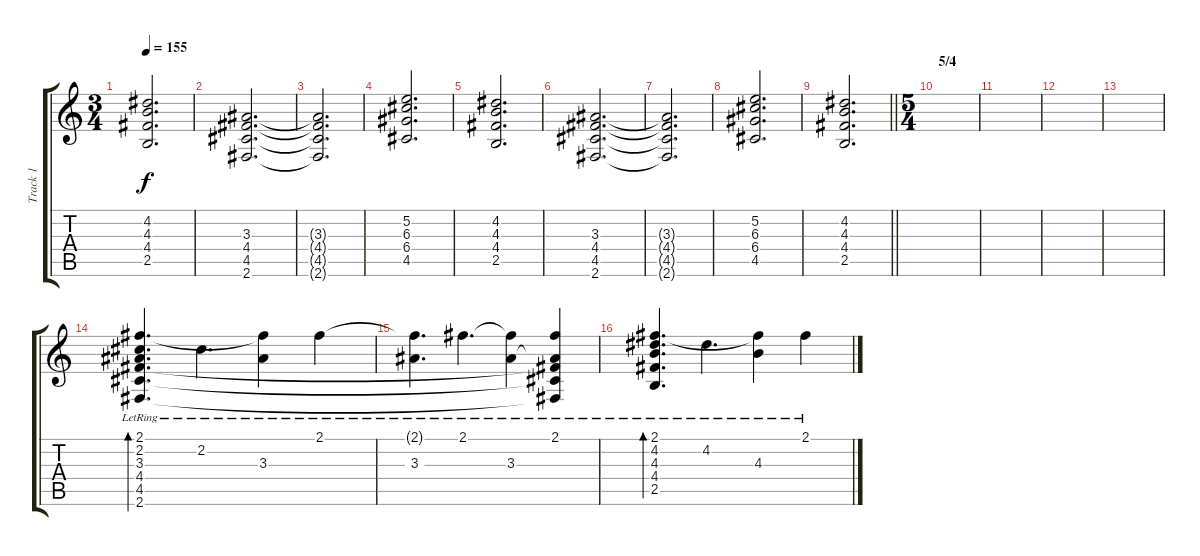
\track ("Track 1" "Track 1") {instrument distortionguitar}
\staff {score tabs}
\tuning (E4 B3 G3 D3 A2 E2) {hide}
\ts (3 4)
\tempo 155
\clef g2
\ks c
(4.2 4.3 4.4 2.5).2{d dy f} |
(3.3 4.4 4.5 2.6).2{d} |
(3.3{t} 4.4{t} 4.5{t} 2.6{t}).2{d} |
(5.2 6.3 6.4 4.5).2{d} |
(4.2 4.3 4.4 2.5).2{d} |
(3.3 4.4 4.5 2.6).2{d} |
(3.3{t} 4.4{t} 4.5{t} 2.6{t}).2{d} |
(5.2 6.3 6.4 4.5).2{d} |
\barLineRight lightlight
(4.2 4.3 4.4 2.5).2{d} |
\ts (5 4)
\section ("" "5/4")
|
|
|
|
(2.1{lr} 2.2{lr} 3.3{lr} 4.4{lr} 4.5{lr} 2.6{lr}).4{d bd 240} 2.2{lr}.4{d} (2.1{t} 3.3{lr}).4 2.1{lr}.4 |
(2.1{t} 3.3{lr}).4{d} 2.1{lr}.4{d} (2.1{t} 3.3{lr}).4 (2.1{lr} 3.3{t} 4.4{t} 4.5{t} 2.6{t}).4 |
(2.1{lr} 4.2{lr} 4.3{lr} 4.4{lr} 2.5{lr}).4{d bd 240} 4.2{lr}.4{d} (2.1{t} 4.3{lr}).4 2.1{lr}.4
